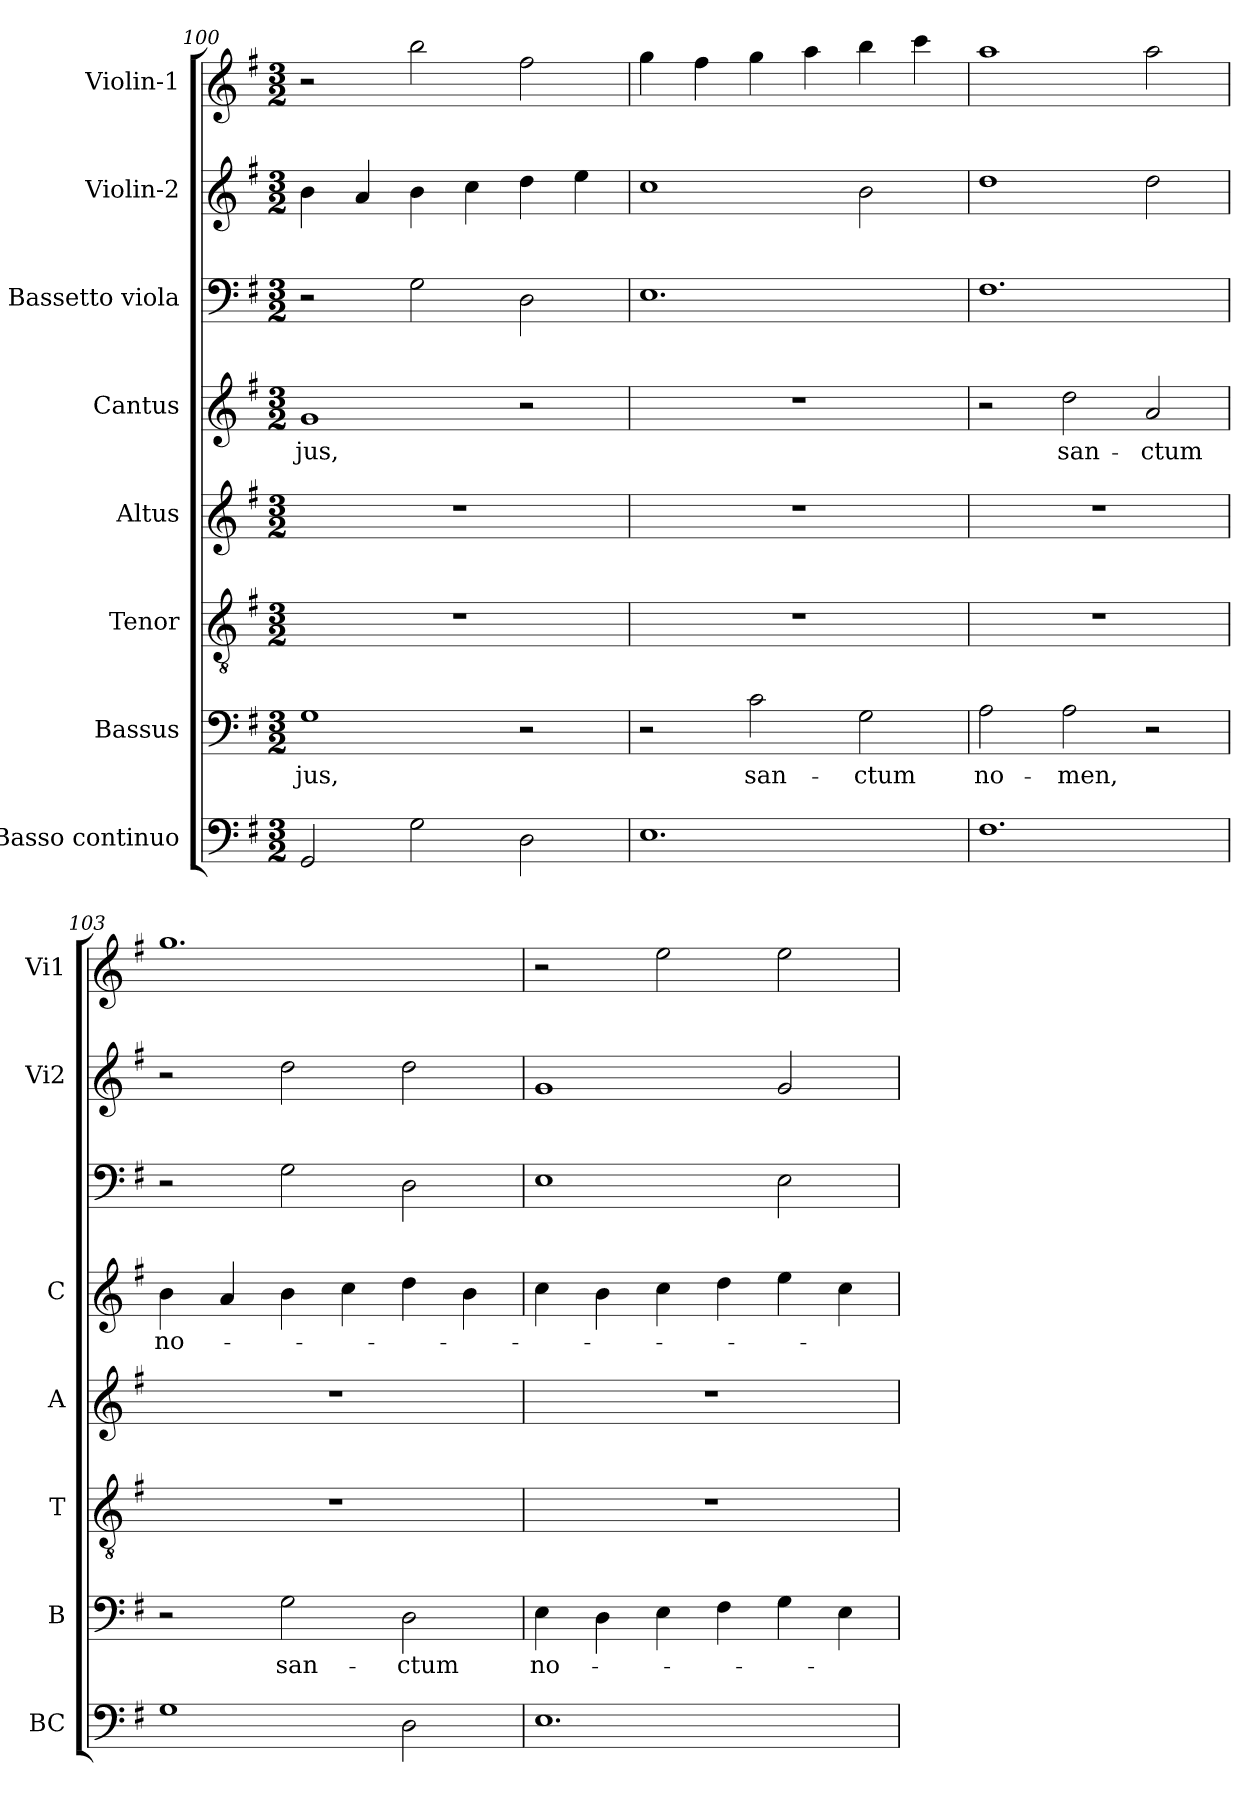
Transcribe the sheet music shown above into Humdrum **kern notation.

**kern	**kern	**text	**kern	**kern	**kern	**text	**kern	**kern	**kern
*part8	*part7	*part7	*part6	*part5	*part4	*part4	*part3	*part2	*part1
*staff8	*staff7	*staff7	*staff6	*staff5	*staff4	*staff4	*staff3	*staff2	*staff1
*I"Basso continuo	*I"Bassus	*	*I"Tenor	*I"Altus	*I"Cantus	*	*I"Bassetto viola	*I"Violin-2	*I"Violin-1
*I'BC	*I'B	*	*I'T	*I'A	*I'C	*	*	*I'Vi2	*I'Vi1
*clefF4	*clefF4	*	*clefGv2	*clefG2	*clefG2	*	*clefF4	*clefG2	*clefG2
*k[f#]	*k[f#]	*	*k[f#]	*k[f#]	*k[f#]	*	*k[f#]	*k[f#]	*k[f#]
*G:	*G:	*	*G:	*G:	*G:	*	*G:	*G:	*G:
*M3/2	*M3/2	*	*M3/2	*M3/2	*M3/2	*	*M3/2	*M3/2	*M3/2
=100	=100	=100	=100	=100	=100	=100	=100	=100	=100
!	!	!LO:LY:b	!	!	!	!LO:LY:b	!	!	!
2GG/	1G	-jus,	1.r	1.r	1g	-jus,	2r	4b\	2r
.	.	.	.	.	.	.	.	4a/	.
2G\	.	.	.	.	.	.	2G\	4b\	2bb\
.	.	.	.	.	.	.	.	4cc\	.
2D\	2r	.	.	.	2r	.	2D\	4dd\	2ff#\
.	.	.	.	.	.	.	.	4ee\	.
=101	=101	=101	=101	=101	=101	=101	=101	=101	=101
1.E	2r	.	1.r	1.r	1.r	.	1.E	1cc	4gg\
.	.	.	.	.	.	.	.	.	4ff#\
!	!	!LO:LY:b	!	!	!	!	!	!	!
.	2c\	san-	.	.	.	.	.	.	4gg\
.	.	.	.	.	.	.	.	.	4aa\
!	!	!LO:LY:b	!	!	!	!	!	!	!
.	2G\	-ctum	.	.	.	.	.	2b\	4bb\
.	.	.	.	.	.	.	.	.	4ccc\
=102	=102	=102	=102	=102	=102	=102	=102	=102	=102
!	!	!LO:LY:b	!	!	!	!	!	!	!
1.F#	2A\	no-	1.r	1.r	2r	.	1.F#	1dd	1aa
!	!	!LO:LY:b	!	!	!	!LO:LY:b	!	!	!
.	2A\	-men,	.	.	2dd\	san-	.	.	.
!	!	!	!	!	!	!LO:LY:b	!	!	!
.	2r	.	.	.	2a/	-ctum	.	2dd\	2aa\
=103	=103	=103	=103	=103	=103	=103	=103	=103	=103
!	!	!	!	!	!	!LO:LY:b	!	!	!
1G	2r	.	1.r	1.r	4b\	no-	2r	2r	1.gg
.	.	.	.	.	4a/	.	.	.	.
!	!	!LO:LY:b	!	!	!	!	!	!	!
.	2G\	san-	.	.	4b\	.	2G\	2dd\	.
.	.	.	.	.	4cc\	.	.	.	.
!	!	!LO:LY:b	!	!	!	!	!	!	!
2D\	2D\	-ctum	.	.	4dd\	.	2D\	2dd\	.
.	.	.	.	.	4b\	.	.	.	.
=104	=104	=104	=104	=104	=104	=104	=104	=104	=104
!	!	!LO:LY:b	!	!	!	!	!	!	!
1.E	4E\	no-	1.r	1.r	4cc\	.	1E	1g	2r
.	4D\	.	.	.	4b\	.	.	.	.
.	4E\	.	.	.	4cc\	.	.	.	2ee\
.	4F#\	.	.	.	4dd\	.	.	.	.
.	4G\	.	.	.	4ee\	.	2E\	2g/	2ee\
.	4E\	.	.	.	4cc\	.	.	.	.
=	=	=	=	=	=	=	=	=	=
*-	*-	*-	*-	*-	*-	*-	*-	*-	*-
